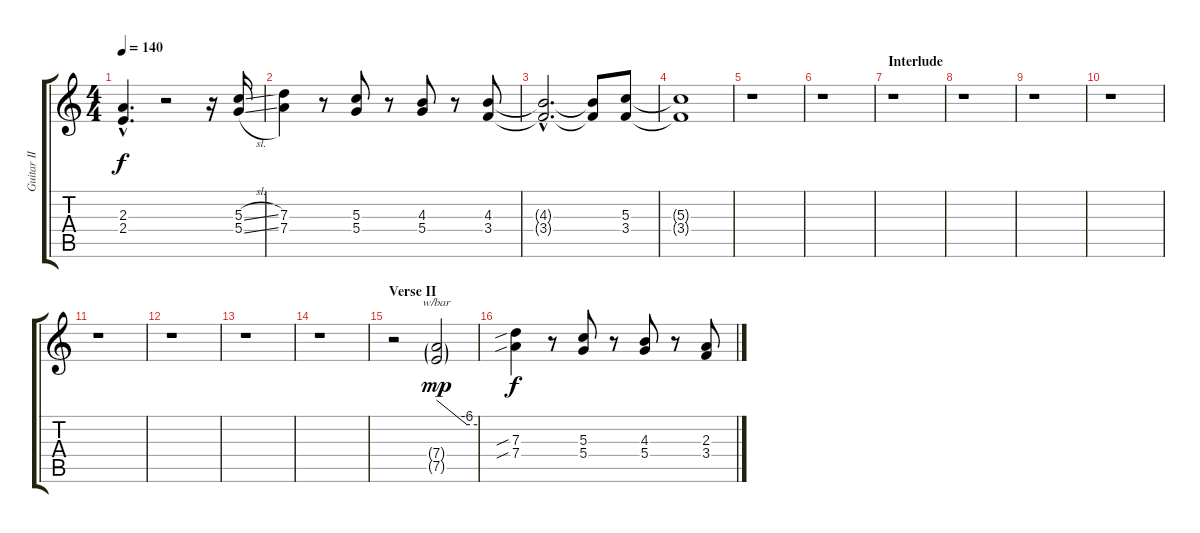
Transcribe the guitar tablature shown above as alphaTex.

\track ("Guitar II" "Guitar II") {instrument distortionguitar}
\staff {score tabs}
\tuning (E4 B3 G3 D3 A2 E2) {hide}
\ts (4 4)
\tempo 140
\clef g2
\ks c
(2.3{hac t} 2.4{hac t}).4{d dy f} r.2 r.16{volume 6 balance 0 instrument distortionguitar} (5.3{sl} 5.4{sl}).16 |
(7.3 7.4).4 r.8 (5.3 5.4).8 r.8 (4.3 5.4).8 r.8 (4.3 3.4).8 |
(4.3{hac t} 3.4{hac t}).2{d} (4.3{t} 3.4{t}).8 (5.3 3.4).8 |
(5.3{t} 3.4{t}).1 |
r.1 |
r.1 |
\section ("" "Interlude")
r.1 |
r.1 |
r.1 |
r.1 |
r.1 |
r.1 |
r.1 |
r.1 |
\section ("" "Verse II")
r.2 (7.4{g} 7.5{g}).2{tbe (custom default 0 0 45 -24 60 -24) dy mp volume 6 balance 0 instrument distortionguitar} |
(7.3{sib} 7.4{sib}).4{dy f volume 6 balance 0 instrument distortionguitar} r.8 (5.3 5.4).8 r.8 (4.3 5.4).8 r.8 (2.3 3.4).8
